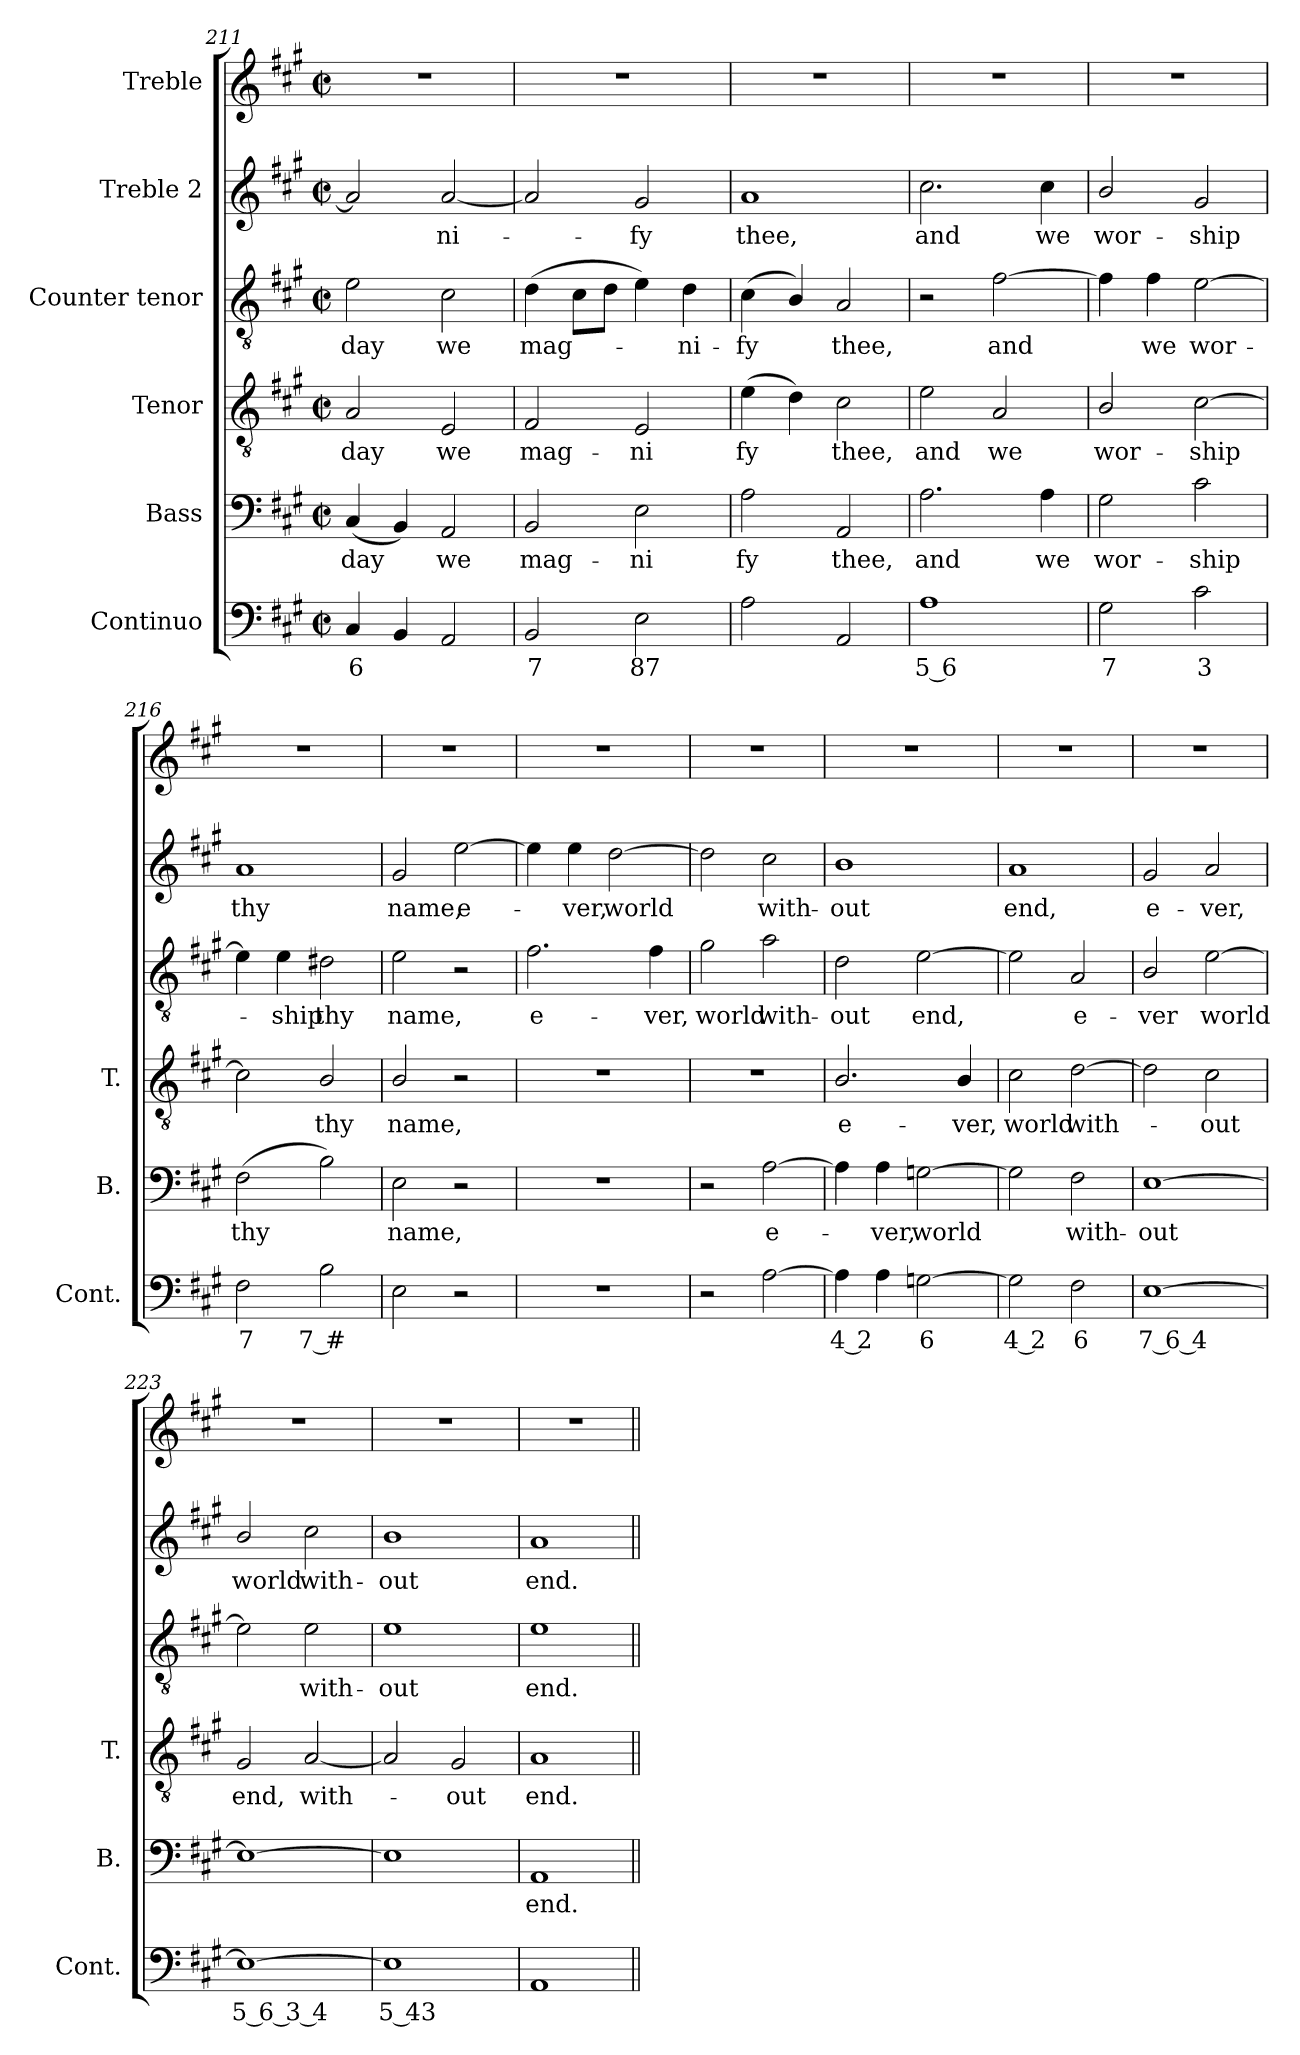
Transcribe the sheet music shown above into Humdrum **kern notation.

**kern	**text	**kern	**text	**kern	**text	**kern	**text	**kern	**text	**kern
*part6	*part6	*part5	*part5	*part4	*part4	*part3	*part3	*part2	*part2	*part1
*staff6	*staff6	*staff5	*staff5	*staff4	*staff4	*staff3	*staff3	*staff2	*staff2	*staff1
*I"Continuo	*	*I"Bass	*	*I"Tenor	*	*I"Counter tenor	*	*I"Treble 2	*	*I"Treble
*I'Cont.	*	*I'B.	*	*I'T.	*	*	*	*	*	*
*clefF4	*	*clefF4	*	*clefGv2	*	*clefGv2	*	*clefG2	*	*clefG2
*	*	*	*	*ITrd7c12	*	*ITrd7c12	*	*	*	*
*k[f#c#g#]	*	*k[f#c#g#]	*	*k[f#c#g#]	*	*k[f#c#g#]	*	*k[f#c#g#]	*	*k[f#c#g#]
*A:	*	*A:	*	*A:	*	*A:	*	*A:	*	*A:
*M2/2	*	*M2/2	*	*M2/2	*	*M2/2	*	*M2/2	*	*M2/2
*met(c|)	*	*met(c|)	*	*met(c|)	*	*met(c|)	*	*met(c|)	*	*met(c|)
=211	=211	=211	=211	=211	=211	=211	=211	=211	=211	=211
!	!LO:LY:b	!	!LO:LY:b	!	!LO:LY:b	!	!LO:LY:b	!	!	!
4C#/	6	(<4C#/	day	2AA/	day	2E\	day	2a/]	.	1r
4BB/	.	4BB/)	.	.	.	.	.	.	.	.
!	!	!	!LO:LY:b	!	!LO:LY:b	!	!LO:LY:b	!	!LO:LY:b	!
2AA/	.	2AA/	we	2EE/	we	2C#\	we	[2a/	-ni-	.
=212	=212	=212	=212	=212	=212	=212	=212	=212	=212	=212
!	!LO:LY:b	!	!LO:LY:b	!	!LO:LY:b	!	!LO:LY:b	!	!	!
2BB/	7	2BB/	mag-	2FF#/	mag-	(>4D\	mag-	2a/]	.	1r
.	.	.	.	.	.	8C#\L	.	.	.	.
.	.	.	.	.	.	8D\J	.	.	.	.
!	!LO:LY:b	!	!LO:LY:b	!	!LO:LY:b	!	!	!	!LO:LY:b	!
2E\	87	2E\	-ni	2EE/	-ni	4E\)	.	2g#/	-fy	.
!	!	!	!	!	!	!	!LO:LY:b	!	!	!
.	.	.	.	.	.	4D\	-ni-	.	.	.
=213	=213	=213	=213	=213	=213	=213	=213	=213	=213	=213
!	!	!	!LO:LY:b	!	!LO:LY:b	!	!LO:LY:b	!	!LO:LY:b	!
2A\	.	2A\	fy	(>4E\	fy	(>4C#\	-fy	1a	thee,	1r
.	.	.	.	4D\)	.	4BB/)	.	.	.	.
!	!	!	!LO:LY:b	!	!LO:LY:b	!	!LO:LY:b	!	!	!
2AA/	.	2AA/	thee,	2C#\	thee,	2AA/	thee,	.	.	.
=214	=214	=214	=214	=214	=214	=214	=214	=214	=214	=214
!	!LO:LY:b	!	!LO:LY:b	!	!LO:LY:b	!	!	!	!LO:LY:b	!
1A	5 6	2.A\	and	2E\	and	2r	.	2.cc#\	and	1r
!	!	!	!	!	!LO:LY:b	!	!LO:LY:b	!	!	!
.	.	.	.	2AA/	we	[2F#\	and	.	.	.
!	!	!	!LO:LY:b	!	!	!	!	!	!LO:LY:b	!
.	.	4A\	we	.	.	.	.	4cc#\	we	.
!!LO:PB:g=z
=215	=215	=215	=215	=215	=215	=215	=215	=215	=215	=215
!	!LO:LY:b	!	!LO:LY:b	!	!LO:LY:b	!	!	!	!LO:LY:b	!
2G#\	7	2G#\	wor-	2BB/	wor-	4F#\]	.	2b/	wor-	1r
!	!	!	!	!	!	!	!LO:LY:b	!	!	!
.	.	.	.	.	.	4F#\	we	.	.	.
!	!LO:LY:b	!	!LO:LY:b	!	!LO:LY:b	!	!LO:LY:b	!	!LO:LY:b	!
2c#\	3	2c#\	-ship	[2C#\	-ship	[2E\	wor-	2g#/	-ship	.
=216	=216	=216	=216	=216	=216	=216	=216	=216	=216	=216
!	!LO:LY:b	!	!LO:LY:b	!	!	!	!	!	!LO:LY:b	!
2F#\	7	(>2F#\	thy	2C#\]	.	4E\]	.	1a	thy	1r
!	!	!	!	!	!	!	!LO:LY:b	!	!	!
.	.	.	.	.	.	4E\	-ship	.	.	.
!	!LO:LY:b	!	!	!	!LO:LY:b	!	!LO:LY:b	!	!	!
2B\	7 #	2B\)	.	2BB/	thy	2D#X\	thy	.	.	.
=217	=217	=217	=217	=217	=217	=217	=217	=217	=217	=217
!	!	!	!LO:LY:b	!	!LO:LY:b	!	!LO:LY:b	!	!LO:LY:b	!
2E\	.	2E\	name,	2BB/	name,	2E\	name,	2g#/	name,	1r
!	!	!	!	!	!	!	!	!	!LO:LY:b	!
2r	.	2r	.	2r	.	2r	.	[2ee\	e-	.
=218	=218	=218	=218	=218	=218	=218	=218	=218	=218	=218
!	!	!	!	!	!	!	!LO:LY:b	!	!	!
1r	.	1r	.	1r	.	2.F#\	e-	4ee\]	.	1r
!	!	!	!	!	!	!	!	!	!LO:LY:b	!
.	.	.	.	.	.	.	.	4ee\	-ver,	.
!	!	!	!	!	!	!	!	!	!LO:LY:b	!
.	.	.	.	.	.	.	.	[2dd\	world	.
!	!	!	!	!	!	!	!LO:LY:b	!	!	!
.	.	.	.	.	.	4F#\	-ver,	.	.	.
=219	=219	=219	=219	=219	=219	=219	=219	=219	=219	=219
!	!	!	!	!	!	!	!LO:LY:b	!	!	!
2r	.	2r	.	1r	.	2G#\	world	2dd\]	.	1r
!	!	!	!LO:LY:b	!	!	!	!LO:LY:b	!	!LO:LY:b	!
[2A\	.	[2A\	e-	.	.	2A\	with-	2cc#\	with-	.
!!LO:PB:g=z
=220	=220	=220	=220	=220	=220	=220	=220	=220	=220	=220
!	!LO:LY:b	!	!	!	!LO:LY:b	!	!LO:LY:b	!	!LO:LY:b	!
4A\]	4 2	4A\]	.	2.BB/	e-	2D\	-out	1b	-out	1r
!	!	!	!LO:LY:b	!	!	!	!	!	!	!
4A\	.	4A\	-ver,	.	.	.	.	.	.	.
!	!LO:LY:b	!	!LO:LY:b	!	!	!	!LO:LY:b	!	!	!
[2Gn\	6	[2Gn\	world	.	.	[2E\	end,	.	.	.
!	!	!	!	!	!LO:LY:b	!	!	!	!	!
.	.	.	.	4BB/	-ver,	.	.	.	.	.
=221	=221	=221	=221	=221	=221	=221	=221	=221	=221	=221
!	!LO:LY:b	!	!	!	!LO:LY:b	!	!	!	!LO:LY:b	!
2G\]	4 2	2G\]	.	2C#\	world	2E\]	.	1a	end,	1r
!	!LO:LY:b	!	!LO:LY:b	!	!LO:LY:b	!	!LO:LY:b	!	!	!
2F#\	6	2F#\	with-	[2D\	with-	2AA/	e-	.	.	.
=222	=222	=222	=222	=222	=222	=222	=222	=222	=222	=222
!	!LO:LY:b	!	!LO:LY:b	!	!	!	!LO:LY:b	!	!LO:LY:b	!
[1E	7 6 4	[1E	-out	2D\]	.	2BB/	-ver	2g#/	e-	1r
!	!	!	!	!	!LO:LY:b	!	!LO:LY:b	!	!LO:LY:b	!
.	.	.	.	2C#\	-out	[2E\	world	2a/	-ver,	.
=223	=223	=223	=223	=223	=223	=223	=223	=223	=223	=223
!	!LO:LY:b	!	!	!	!LO:LY:b	!	!	!	!LO:LY:b	!
1E_	5 6 3 4	1E_	.	2GG#/	end,	2E\]	.	2b/	world	1r
!	!	!	!	!	!LO:LY:b	!	!LO:LY:b	!	!LO:LY:b	!
.	.	.	.	[2AA/	with-	2E\	with-	2cc#\	with-	.
=224	=224	=224	=224	=224	=224	=224	=224	=224	=224	=224
!	!LO:LY:b	!	!	!	!	!	!LO:LY:b	!	!LO:LY:b	!
1E]	5 43	1E]	.	2AA/]	.	1E	-out	1b	-out	1r
!	!	!	!	!	!LO:LY:b	!	!	!	!	!
.	.	.	.	2GG#/	-out	.	.	.	.	.
=225	=225	=225	=225	=225	=225	=225	=225	=225	=225	=225
!	!	!	!LO:LY:b	!	!LO:LY:b	!	!LO:LY:b	!	!LO:LY:b	!
1AA	.	1AA	end.	1AA	end.	1E	end.	1a	end.	1r
=||	=||	=||	=||	=||	=||	=||	=||	=||	=||	=||
*-	*-	*-	*-	*-	*-	*-	*-	*-	*-	*-
